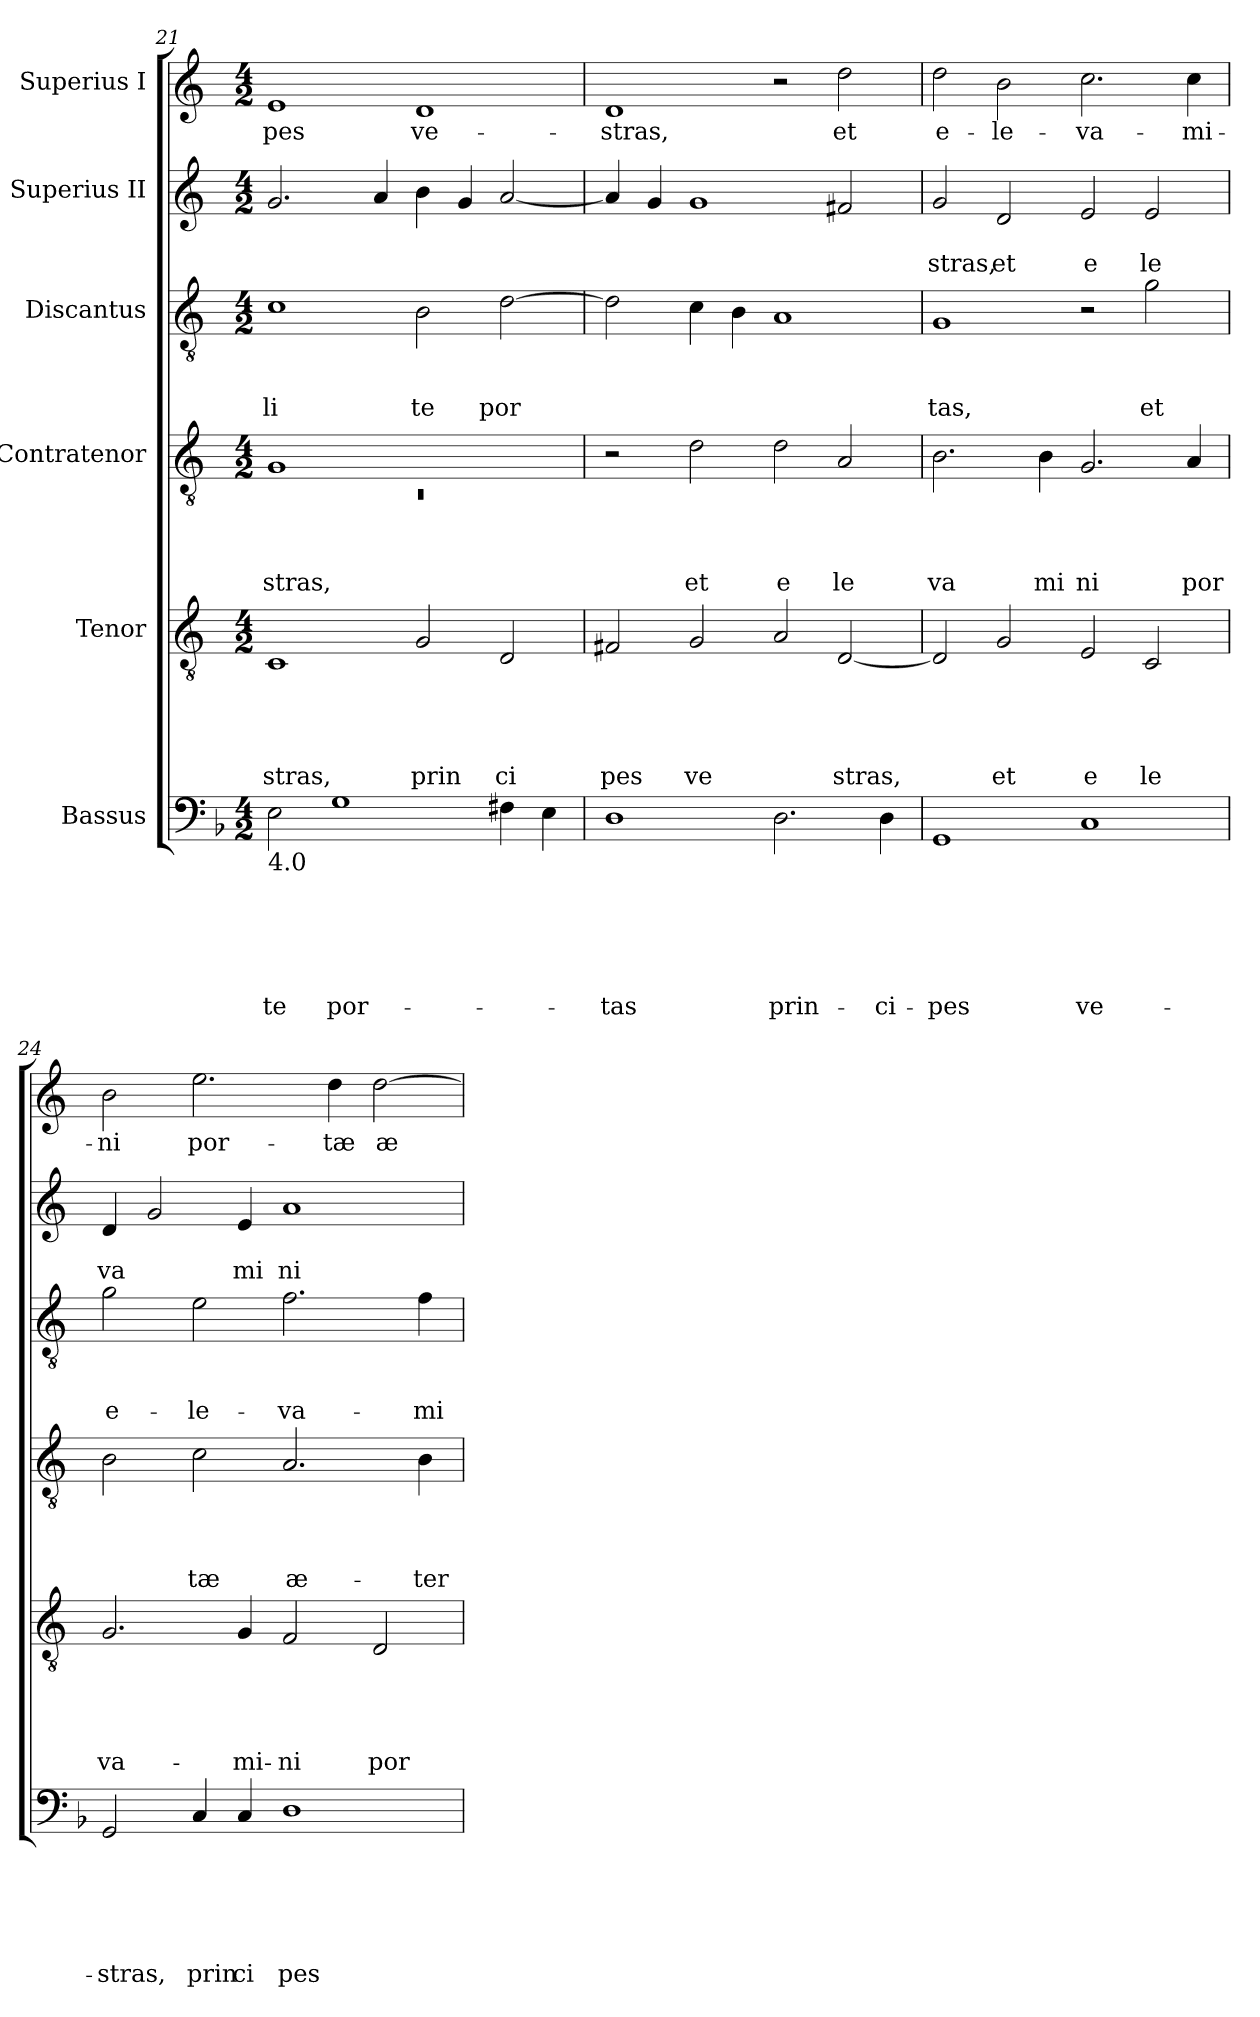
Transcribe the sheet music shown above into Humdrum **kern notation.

**kern	**text	**text	**text	**text	**text	**text	**kern	**text	**text	**text	**text	**text	**kern	**text	**text	**text	**text	**kern	**text	**text	**text	**kern	**text	**text	**kern	**text
*part6	*part6	*part6	*part6	*part6	*part6	*part6	*part5	*part5	*part5	*part5	*part5	*part5	*part4	*part4	*part4	*part4	*part4	*part3	*part3	*part3	*part3	*part2	*part2	*part2	*part1	*part1
*staff6	*staff6	*staff6	*staff6	*staff6	*staff6	*staff6	*staff5	*staff5	*staff5	*staff5	*staff5	*staff5	*staff4	*staff4	*staff4	*staff4	*staff4	*staff3	*staff3	*staff3	*staff3	*staff2	*staff2	*staff2	*staff1	*staff1
*I"Bassus	*	*	*	*	*	*	*I"Tenor	*	*	*	*	*	*I"Contratenor	*	*	*	*	*I"Discantus	*	*	*	*I"Superius II	*	*	*I"Superius I	*
*clefF4	*	*	*	*	*	*	*clefGv2	*	*	*	*	*	*clefGv2	*	*	*	*	*clefGv2	*	*	*	*clefG2	*	*	*clefG2	*
*	*	*	*	*	*	*	*ITrd-3c-5	*	*	*	*	*	*ITrd-3c-5	*	*	*	*	*ITrd-3c-5	*	*	*	*ITrd-3c-5	*	*	*ITrd-3c-5	*
*k[b-]	*	*	*	*	*	*	*k[b-]	*	*	*	*	*	*k[b-]	*	*	*	*	*k[b-]	*	*	*	*k[b-]	*	*	*k[b-]	*
*F:	*	*	*	*	*	*	*F:	*	*	*	*	*	*F:	*	*	*	*	*F:	*	*	*	*F:	*	*	*F:	*
*M4/2	*	*	*	*	*	*	*M4/2	*	*	*	*	*	*M4/2	*	*	*	*	*M4/2	*	*	*	*M4/2	*	*	*M4/2	*
=21	=21	=21	=21	=21	=21	=21	=21	=21	=21	=21	=21	=21	=21	=21	=21	=21	=21	=21	=21	=21	=21	=21	=21	=21	=21	=21
*	*	*	*	*	*	*	*	*	*	*	*	*	*^	*	*	*	*	*	*	*	*	*	*	*	*	*
!LO:TX:b:t=4.0	!	!	!	!	!	!	!	!	!	!	!	!	!	!	!	!	!	!	!	!	!	!	!	!	!	!	!
!	!	!	!	!	!	!LO:LY:b	!	!	!	!	!	!LO:LY:b	!	!LO:N:vis=1	!	!	!	!LO:LY:b	!	!	!	!LO:LY:b	!	!	!	!	!LO:LY:b
2E\	.	.	.	.	.	-te	1F	.	.	.	.	stras,	1c	0rC	.	.	.	stras,	1f	.	.	li	2.cc/	.	.	1a	-pes
!	!	!	!	!	!	!LO:LY:b	!	!	!	!	!	!	!	!	!	!	!	!	!	!	!	!	!	!	!	!	!
1G	.	.	.	.	.	por-	.	.	.	.	.	.	.	.	.	.	.	.	.	.	.	.	.	.	.	.	.
.	.	.	.	.	.	.	.	.	.	.	.	.	.	.	.	.	.	.	.	.	.	.	4dd/	.	.	.	.
!	!	!	!	!	!	!	!	!	!	!	!	!LO:LY:b	!	!	!	!	!	!	!	!	!	!LO:LY:b	!	!	!	!	!LO:LY:b
.	.	.	.	.	.	.	2c/	.	.	.	.	prin	1ryy	.	.	.	.	.	2e\	.	.	te	4ee\	.	.	1g	ve-
.	.	.	.	.	.	.	.	.	.	.	.	.	.	.	.	.	.	.	.	.	.	.	4cc/	.	.	.	.
!	!	!	!	!	!	!	!	!	!	!	!	!LO:LY:b	!	!	!	!	!	!	!	!	!	!LO:LY:b	!	!	!	!	!
4F#X\	.	.	.	.	.	.	2G/	.	.	.	.	ci	.	.	.	.	.	.	[>2g\	.	.	por	[<2dd/	.	.	.	.
4E\	.	.	.	.	.	.	.	.	.	.	.	.	.	.	.	.	.	.	.	.	.	.	.	.	.	.	.
*	*	*	*	*	*	*	*	*	*	*	*	*	*v	*v	*	*	*	*	*	*	*	*	*	*	*	*	*
=22	=22	=22	=22	=22	=22	=22	=22	=22	=22	=22	=22	=22	=22	=22	=22	=22	=22	=22	=22	=22	=22	=22	=22	=22	=22	=22
!	!	!	!	!	!	!LO:LY:b	!	!	!	!	!	!LO:LY:b	!	!	!	!	!	!	!	!	!	!	!	!	!	!LO:LY:b
1D	.	.	.	.	.	-tas	2Bn/	.	.	.	.	pes	2r	.	.	.	.	2g\]	.	.	.	4dd/]	.	.	1g	-stras,
.	.	.	.	.	.	.	.	.	.	.	.	.	.	.	.	.	.	.	.	.	.	4cc/	.	.	.	.
!	!	!	!	!	!	!	!	!	!	!	!	!LO:LY:b	!	!	!	!	!LO:LY:b	!	!	!	!	!	!	!	!	!
.	.	.	.	.	.	.	2c/	.	.	.	.	ve	2g\	.	.	.	et	4f\	.	.	.	1cc	.	.	.	.
.	.	.	.	.	.	.	.	.	.	.	.	.	.	.	.	.	.	4e\	.	.	.	.	.	.	.	.
!	!	!	!	!	!	!LO:LY:b	!	!	!	!	!	!	!	!	!	!	!LO:LY:b	!	!	!	!	!	!	!	!	!
2.D\	.	.	.	.	.	prin-	2d/	.	.	.	.	.	2g\	.	.	.	e	1d	.	.	.	.	.	.	2r	.
!	!	!	!	!	!	!	!	!	!	!	!	!LO:LY:b	!	!	!	!	!LO:LY:b	!	!	!	!	!	!	!	!	!LO:LY:b
.	.	.	.	.	.	.	[<2G/	.	.	.	.	stras,	2d/	.	.	.	le	.	.	.	.	2bn/	.	.	2gg\	et
!	!	!	!	!	!	!LO:LY:b	!	!	!	!	!	!	!	!	!	!	!	!	!	!	!	!	!	!	!	!
4D\	.	.	.	.	.	-ci-	.	.	.	.	.	.	.	.	.	.	.	.	.	.	.	.	.	.	.	.
=23	=23	=23	=23	=23	=23	=23	=23	=23	=23	=23	=23	=23	=23	=23	=23	=23	=23	=23	=23	=23	=23	=23	=23	=23	=23	=23
!	!	!	!	!	!	!LO:LY:b	!	!	!	!	!	!	!	!	!	!	!LO:LY:b	!	!	!	!LO:LY:b	!	!	!LO:LY:b	!	!LO:LY:b
1GG	.	.	.	.	.	-pes	2G/]	.	.	.	.	.	2.e\	.	.	.	va	1c	.	.	tas,	2cc/	.	stras,	2gg\	e-
!	!	!	!	!	!	!	!	!	!	!	!	!LO:LY:b	!	!	!	!	!	!	!	!	!	!	!	!LO:LY:b	!	!LO:LY:b
.	.	.	.	.	.	.	2c/	.	.	.	.	et	.	.	.	.	.	.	.	.	.	2g/	.	et	2ee\	-le-
!	!	!	!	!	!	!	!	!	!	!	!	!	!	!	!	!	!LO:LY:b	!	!	!	!	!	!	!	!	!
.	.	.	.	.	.	.	.	.	.	.	.	.	4e\	.	.	.	mi	.	.	.	.	.	.	.	.	.
!	!	!	!	!	!	!LO:LY:b	!	!	!	!	!	!LO:LY:b	!	!	!	!	!LO:LY:b	!	!	!	!	!	!	!LO:LY:b	!	!LO:LY:b
1C	.	.	.	.	.	ve-	2A/	.	.	.	.	e	2.c/	.	.	.	ni	2r	.	.	.	2a/	.	e	2.ff\	-va-
!	!	!	!	!	!	!	!	!	!	!	!	!LO:LY:b	!	!	!	!	!	!	!	!	!LO:LY:b	!	!	!LO:LY:b	!	!
.	.	.	.	.	.	.	2F/	.	.	.	.	le	.	.	.	.	.	2cc\	.	.	et	2a/	.	le	.	.
!	!	!	!	!	!	!	!	!	!	!	!	!	!	!	!	!	!LO:LY:b	!	!	!	!	!	!	!	!	!LO:LY:b
.	.	.	.	.	.	.	.	.	.	.	.	.	4d/	.	.	.	por	.	.	.	.	.	.	.	4ff\	-mi-
!!LO:PB:g=z
=24	=24	=24	=24	=24	=24	=24	=24	=24	=24	=24	=24	=24	=24	=24	=24	=24	=24	=24	=24	=24	=24	=24	=24	=24	=24	=24
!	!	!	!	!	!	!LO:LY:b	!	!	!	!	!	!LO:LY:b	!	!	!	!	!	!	!	!	!LO:LY:b	!	!	!LO:LY:b	!	!LO:LY:b
2GG/	.	.	.	.	.	-stras,	2.c/	.	.	.	.	va-	2e\	.	.	.	.	2cc\	.	.	e-	4g/	.	va	2ee\	-ni
.	.	.	.	.	.	.	.	.	.	.	.	.	.	.	.	.	.	.	.	.	.	2cc/	.	.	.	.
!	!	!	!	!	!	!LO:LY:b	!	!	!	!	!	!	!	!	!	!	!LO:LY:b	!	!	!	!LO:LY:b	!	!	!	!	!LO:LY:b
4C/	.	.	.	.	.	prin	.	.	.	.	.	.	2f\	.	.	.	tæ	2a\	.	.	-le-	.	.	.	2.aa\	por-
!	!	!	!	!	!	!LO:LY:b	!	!	!	!	!	!LO:LY:b	!	!	!	!	!	!	!	!	!	!	!	!LO:LY:b	!	!
4C/	.	.	.	.	.	ci	4c/	.	.	.	.	-mi-	.	.	.	.	.	.	.	.	.	4a/	.	mi	.	.
!	!	!	!	!	!	!LO:LY:b	!	!	!	!	!	!LO:LY:b	!	!	!	!	!LO:LY:b	!	!	!	!LO:LY:b	!	!	!LO:LY:b	!	!
1D	.	.	.	.	.	pes	2B-/	.	.	.	.	-ni	2.d/	.	.	.	æ-	2.b-\	.	.	-va-	1dd	.	ni	.	.
!	!	!	!	!	!	!	!	!	!	!	!	!	!	!	!	!	!	!	!	!	!	!	!	!	!	!LO:LY:b
.	.	.	.	.	.	.	.	.	.	.	.	.	.	.	.	.	.	.	.	.	.	.	.	.	4gg\	-tæ
!	!	!	!	!	!	!	!	!	!	!	!	!LO:LY:b	!	!	!	!	!	!	!	!	!	!	!	!	!	!LO:LY:b
.	.	.	.	.	.	.	2G/	.	.	.	.	por-	.	.	.	.	.	.	.	.	.	.	.	.	[>2gg\	æ-
!	!	!	!	!	!	!	!	!	!	!	!	!	!	!	!	!	!LO:LY:b	!	!	!	!LO:LY:b	!	!	!	!	!
.	.	.	.	.	.	.	.	.	.	.	.	.	4e\	.	.	.	-ter-	4b-\	.	.	-mi-	.	.	.	.	.
=	=	=	=	=	=	=	=	=	=	=	=	=	=	=	=	=	=	=	=	=	=	=	=	=	=	=
*-	*-	*-	*-	*-	*-	*-	*-	*-	*-	*-	*-	*-	*-	*-	*-	*-	*-	*-	*-	*-	*-	*-	*-	*-	*-	*-
